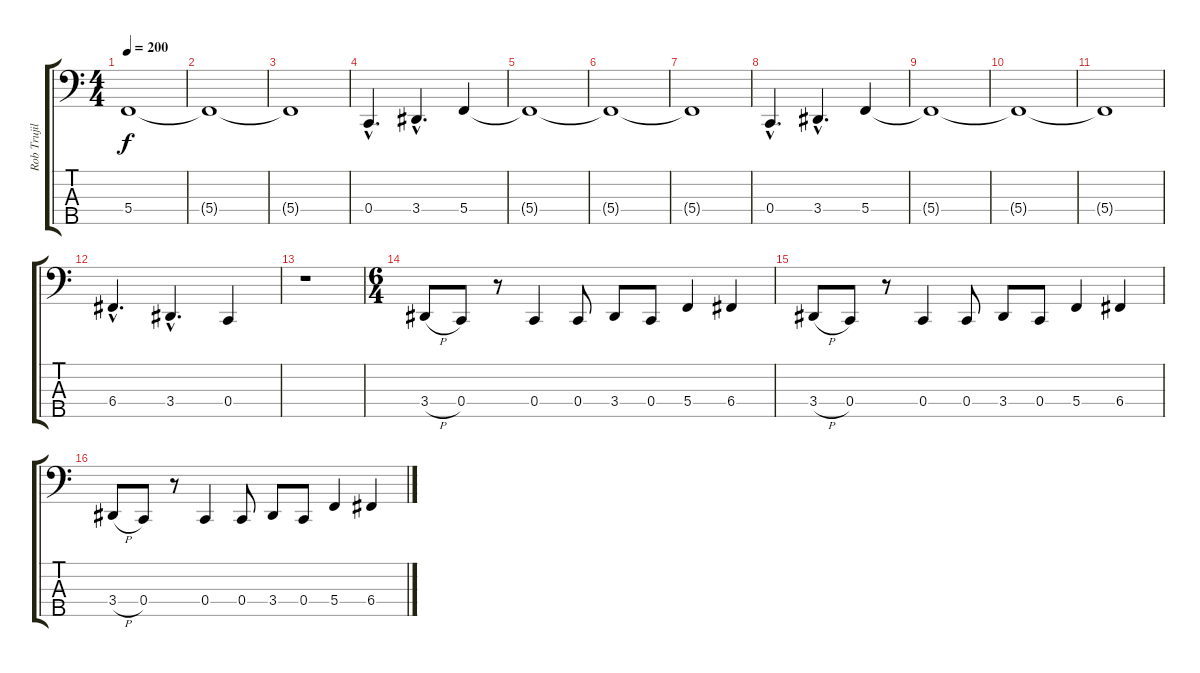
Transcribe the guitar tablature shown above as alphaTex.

\track ("Rob Trujillo" "Rob Trujil") {instrument electricbassfinger}
\staff {score tabs}
\tuning (Eb2 Bb1 F1 C1 G0) {hide}
\ts (4 4)
\tempo 200
\clef f4
\ks c
5.4{t}.1{dy f} |
5.4{t}.1 |
5.4{t}.1 |
0.4{hac}.4{d} 3.4{hac}.4{d} 5.4.4 |
5.4{t}.1 |
5.4{t}.1 |
5.4{t}.1 |
0.4{hac}.4{d} 3.4{hac}.4{d} 5.4.4 |
5.4{t}.1 |
5.4{t}.1 |
5.4{t}.1 |
6.4{hac}.4{d} 3.4{hac}.4{d} 0.4.4 |
r.1 |
\ts (6 4)
3.4{h}.8 0.4.8 r.8 0.4.4 0.4.8 3.4.8 0.4.8 5.4.4 6.4.4 |
3.4{h}.8 0.4.8 r.8 0.4.4 0.4.8 3.4.8 0.4.8 5.4.4 6.4.4 |
3.4{h}.8 0.4.8 r.8 0.4.4 0.4.8 3.4.8 0.4.8 5.4.4 6.4.4
